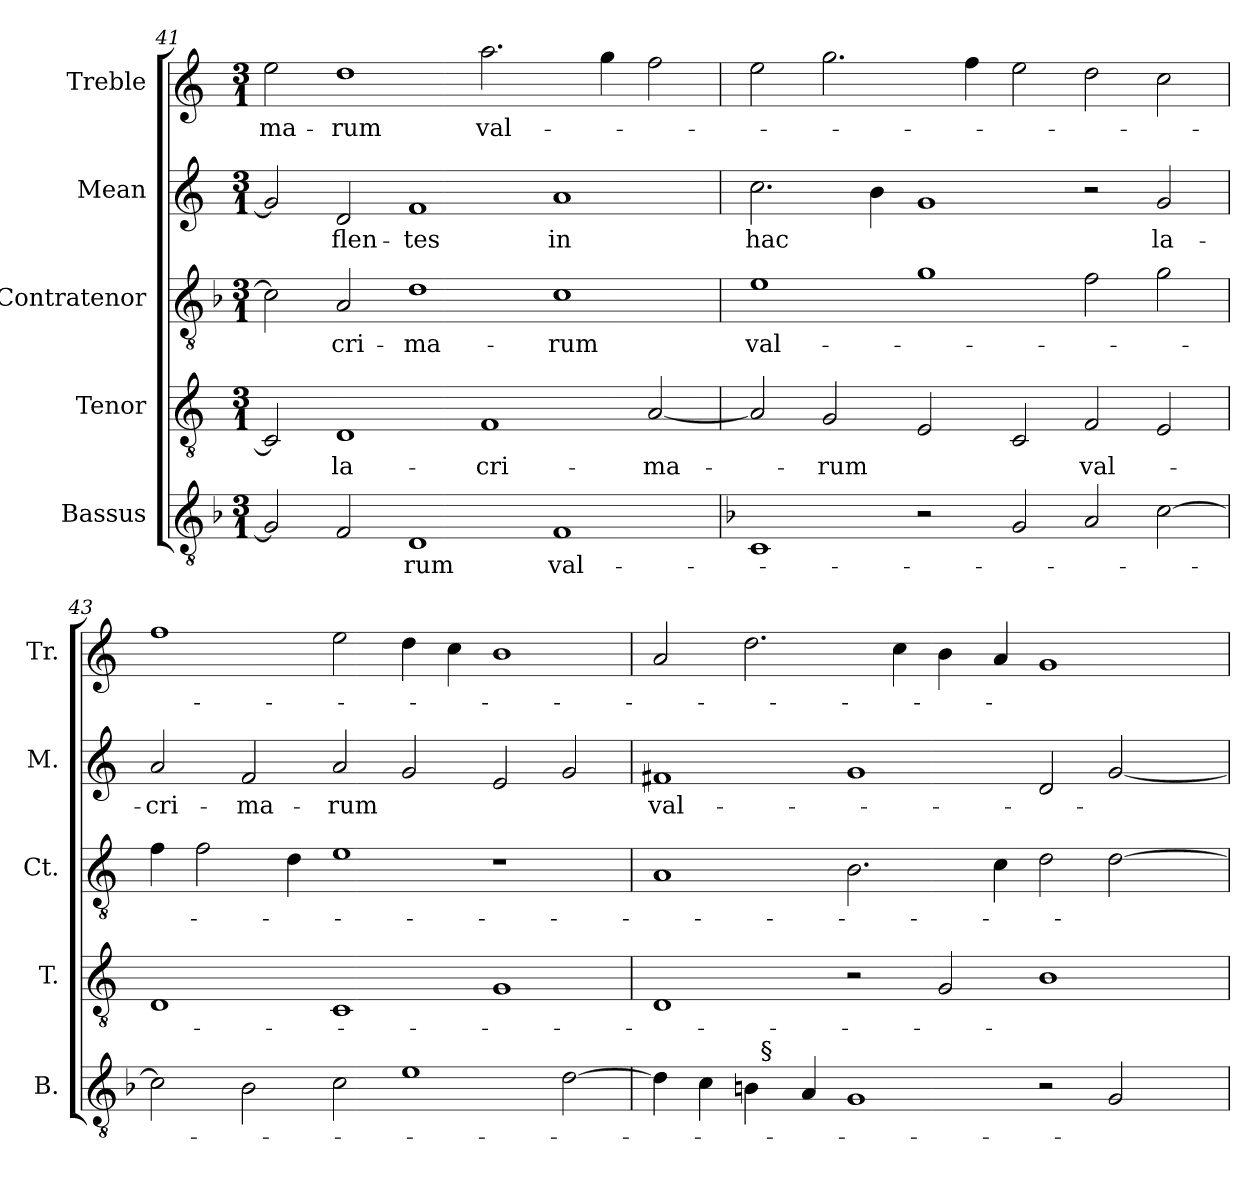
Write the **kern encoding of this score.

**kern	**text	**kern	**text	**kern	**text	**kern	**text	**kern	**text
*part5	*part5	*part4	*part4	*part3	*part3	*part2	*part2	*part1	*part1
*staff5	*staff5	*staff4	*staff4	*staff3	*staff3	*staff2	*staff2	*staff1	*staff1
*I"Bassus	*	*I"Tenor	*	*I"Contratenor	*	*I"Mean	*	*I"Treble	*
*I'B.	*	*I'T.	*	*I'Ct.	*	*I'M.	*	*I'Tr.	*
*clefGv2	*	*clefGv2	*	*clefGv2	*	*clefG2	*	*clefG2	*
*ITrd7c12	*	*ITrd7c12	*	*ITrd7c12	*	*	*	*	*
*k[b-]	*	*k[]	*	*k[b-]	*	*k[]	*	*k[]	*
*F:	*	*	*	*F:	*	*C:	*	*C:	*
*M3/1	*	*M3/1	*	*M3/1	*	*M3/1	*	*M3/1	*
=41	=41	=41	=41	=41	=41	=41	=41	=41	=41
!	!	!	!	!	!	!	!	!	!LO:LY:b:color=#000000
2GGi/]	.	2CCi/]	.	2Ci\]	.	2gi/]	.	2eei\	-ma-
!	!	!	!LO:LY:b:color=#000000	!	!	!	!	!	!
!	!	!	!	!	!LO:LY:b:color=#000000	!	!	!	!
!	!	!	!	!	!	!	!LO:LY:b:color=#000000	!	!
!	!	!	!	!	!	!	!	!	!LO:LY:b:color=#000000
2FFi/	.	1DDi	la-	2AAi/	-cri-	2di/	flen-	1ddi	-rum
!	!LO:LY:b:color=#000000	!	!	!	!	!	!	!	!
!	!	!	!	!	!LO:LY:b:color=#000000	!	!	!	!
!	!	!	!	!	!	!	!LO:LY:b:color=#000000	!	!
1DDi	-rum	.	.	1Di	-ma-	1fi	-tes	.	.
!	!	!	!LO:LY:b:color=#000000	!	!	!	!	!	!
!	!	!	!	!	!	!	!	!	!LO:LY:b:color=#000000
.	.	1FFi	-cri-	.	.	.	.	2.aai\	val-
!	!LO:LY:b:color=#000000	!	!	!	!	!	!	!	!
!	!	!	!	!	!LO:LY:b:color=#000000	!	!	!	!
!	!	!	!	!	!	!	!LO:LY:b:color=#000000	!	!
1FFi	val-	.	.	1Ci	-rum	1ai	in	.	.
.	.	.	.	.	.	.	.	4ggi\	.
!	!	!	!LO:LY:b:color=#000000	!	!	!	!	!	!
.	.	[<2AAi/	-ma-	.	.	.	.	2ffi\	.
=42	=42	=42	=42	=42	=42	=42	=42	=42	=42
*	*	*	*	*k[]	*	*	*	*	*
*	*	*	*	*C:	*	*	*	*	*
!	!	!	!	!	!LO:LY:b:color=#000000	!	!	!	!
!	!	!	!	!	!	!	!LO:LY:b:color=#000000	!	!
1CCi	.	2AAi/]	.	1Ei	val-	2.cci\	hac	2eei\	.
!	!	!	!LO:LY:b:color=#000000	!	!	!	!	!	!
.	.	2GGi/	-rum	.	.	.	.	2.ggi\	.
.	.	.	.	.	.	4bi\	.	.	.
2r	.	2EEi/	.	1Gi	.	1gi	.	.	.
.	.	.	.	.	.	.	.	4ffi\	.
2GGi/	.	2CCi/	.	.	.	.	.	2eei\	.
!	!	!	!LO:LY:b:color=#000000	!	!	!	!	!	!
2AAi/	.	2FFi/	val-	2Fi\	.	2r	.	2ddi\	.
!	!	!	!	!	!	!	!LO:LY:b:color=#000000	!	!
[>2Ci\	.	2EEi/	.	2Gi\	.	2gi/	la-	2cci\	.
!!LO:LB:g=z
=43	=43	=43	=43	=43	=43	=43	=43	=43	=43
!	!	!	!	!	!	!	!LO:LY:b:color=#000000	!	!
2Ci\]	.	1DDi	.	4Fi\	.	2ai/	-cri-	1ffi	.
.	.	.	.	2Fi\	.	.	.	.	.
!	!	!	!	!	!	!	!LO:LY:b:color=#000000	!	!
2BB-i\	.	.	.	.	.	2fi/	-ma-	.	.
.	.	.	.	4Di\	.	.	.	.	.
!	!	!	!	!	!	!	!LO:LY:b:color=#000000	!	!
2Ci\	.	1CCi	.	1Ei	.	2ai/	-rum	2eei\	.
1Ei	.	.	.	.	.	2gi/	.	4ddi\	.
.	.	.	.	.	.	.	.	4cci\	.
.	.	1GGi	.	1r	.	2ei/	.	1bi	.
[>2Di\	.	.	.	.	.	2gi/	.	.	.
=44	=44	=44	=44	=44	=44	=44	=44	=44	=44
!	!	!	!	!	!	!	!LO:LY:b:color=#000000	!	!
*^	*	*	*	*	*	*	*	*	*
4Di\]	2ryy	.	1DDi	.	1AAi	.	1f#Xi	val-	2ai/	.
4Ci\	.	.	.	.	.	.	.	.	.	.
4BBi\	32ryy	.	.	.	.	.	.	.	2.ddi\	.
.	256ryy	.	.	.	.	.	.	.	.	.
!	!LO:TX:a:t=§	!	!	!	!	!	!	!	!	!
.	1ryy	.	.	.	.	.	.	.	.	.
4AAi/	.	.	.	.	.	.	.	.	.	.
1GGi	.	.	2r	.	2.BBi\	.	1gi	.	.	.
.	.	.	.	.	.	.	.	.	4cci\	.
.	.	.	2GGi/	.	.	.	.	.	4bi\	.
.	1ryy	.	.	.	.	.	.	.	.	.
.	.	.	.	.	4Ci\	.	.	.	4ai/	.
2r	.	.	1BBi	.	2Di\	.	2di/	.	1gi	.
2GGi/	.	.	.	.	[>2Di\	.	[<2gi/	.	.	.
.	4ryy	.	.	.	.	.	.	.	.	.
.	8ryy	.	.	.	.	.	.	.	.	.
.	16ryy	.	.	.	.	.	.	.	.	.
.	64..ryy	.	.	.	.	.	.	.	.	.
*v	*v	*	*	*	*	*	*	*	*	*
=	=	=	=	=	=	=	=	=	=
*-	*-	*-	*-	*-	*-	*-	*-	*-	*-
